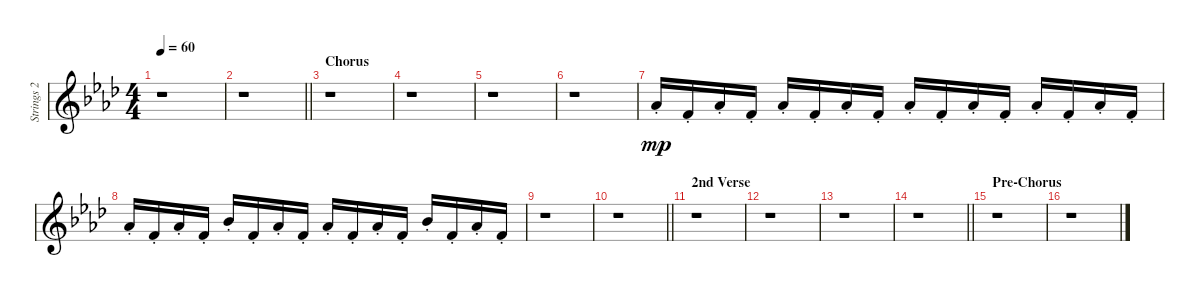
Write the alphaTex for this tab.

\track ("Strings 2" "Strings 2") {instrument stringensemble1}
\staff {score}
\tuning (E4 B3 G3 D3 A2 E2) {hide}
\ts (4 4)
\tempo 60
\clef g2
\ks fminor
r.1{dy pp} |
\barLineRight lightlight
r.1 |
\section ("" "Chorus")
r.1 |
r.1 |
r.1 |
r.1 |
4.1{st}.16{dy mp} 6.2{st}.16 4.1{st}.16 6.2{st}.16 4.1{st}.16 6.2{st}.16 4.1{st}.16 6.2{st}.16 4.1{st}.16 6.2{st}.16 4.1{st}.16 6.2{st}.16 4.1{st}.16 6.2{st}.16 4.1{st}.16 6.2{st}.16 |
4.1{st}.16 6.2{st}.16 4.1{st}.16 6.2{st}.16 6.1{st}.16 6.2{st}.16 4.1{st}.16 6.2{st}.16 4.1{st}.16 6.2{st}.16 4.1{st}.16 6.2{st}.16 6.1{st}.16 6.2{st}.16 4.1{st}.16 6.2{st}.16 |
r.1 |
\barLineRight lightlight
r.1 |
\section ("" "2nd Verse")
r.1 |
r.1 |
r.1 |
\barLineRight lightlight
r.1 |
\section ("" "Pre-Chorus")
r.1 |
r.1
